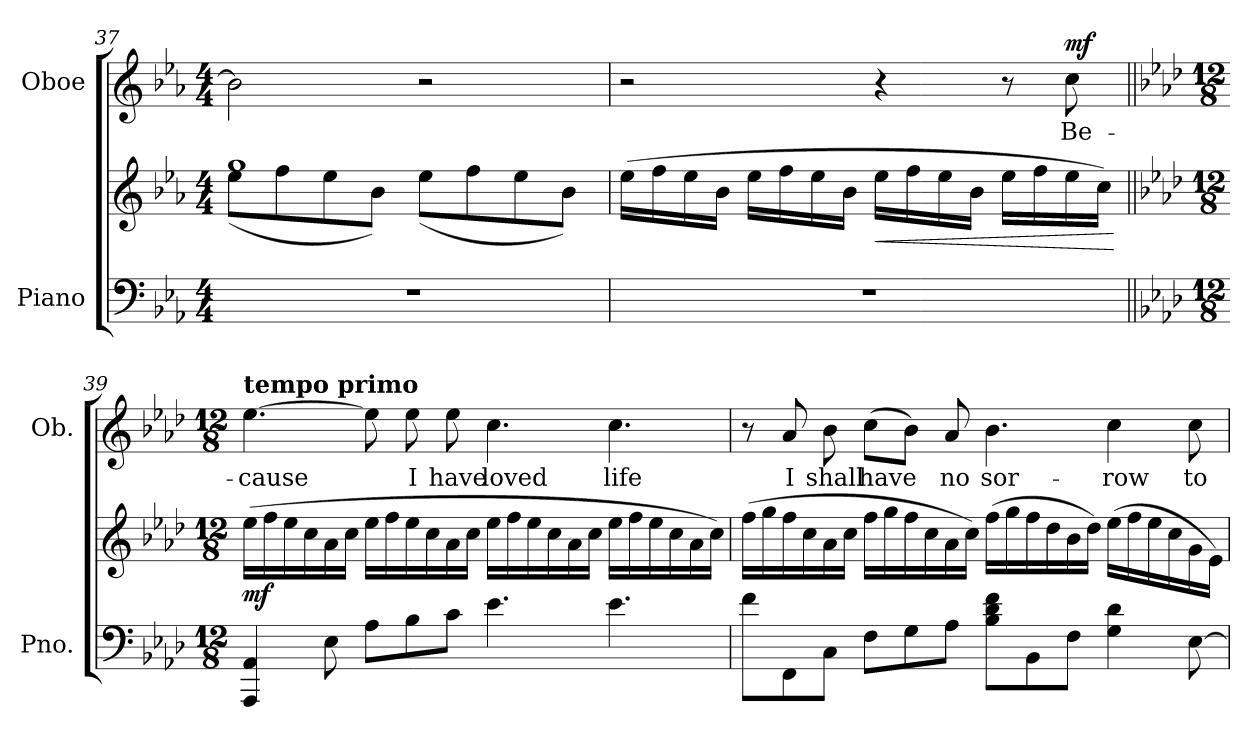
**kern	**kern	**dynam	**kern	**text	**dynam
*part2	*part2	*part2	*part1	*part1	*part1
*staff3	*staff2	*staff2/3	*staff1	*staff1	*staff1
*I"Piano	*	*	*I"Oboe	*	*
*I'Pno.	*	*	*I'Ob.	*	*
*clefF4	*clefG2	*	*clefG2	*	*
*k[b-e-a-]	*k[b-e-a-]	*	*k[b-e-a-]	*	*
*M4/4	*M4/4	*	*M4/4	*	*
=37	=37	=37	=37	=37	=37
*	*^	*	*	*	*
1r	1gg	(8ee-\L	.	2b-\]	.	.
.	.	8ff\	.	.	.	.
.	.	8ee-\	.	.	.	.
.	.	8b-\J)	.	.	.	.
.	.	(8ee-\L	.	2r	.	.
.	.	8ff\	.	.	.	.
.	.	8ee-\	.	.	.	.
.	.	8b-\J)	.	.	.	.
*	*v	*v	*	*	*	*
=38	=38	=38	=38	=38	=38
1r	(16ee-\LL	.	2r	.	.
.	16ff\	.	.	.	.
.	16ee-\	.	.	.	.
.	16b-\JJ	.	.	.	.
.	16ee-\LL	.	.	.	.
.	16ff\	.	.	.	.
.	16ee-\	.	.	.	.
.	16b-\JJ	.	.	.	.
!	!	!LO:HP:b	!	!	!
.	16ee-\LL	<	4r	.	.
.	16ff\	.	.	.	.
.	16ee-\	.	.	.	.
.	16b-\JJ	.	.	.	.
.	16ee-\LL	.	8r	.	.
.	16ff\	.	.	.	.
!	!	!	!	!LO:LY:b	!LO:DY:b
.	16ee-\	.	8cc\	Be-	mf
.	16cc\JJ)	.	.	.	.
.	.	[	.	.	.
!!LO:LB:g=z
=39||	=39||	=39||	=39||	=39||	=39||
*k[b-e-a-d-]	*k[b-e-a-d-]	*	*k[b-e-a-d-]	*	*
*M12/8	*M12/8	*	*M12/8	*	*
!	!	!	!LO:TX:a:B:t=tempo primo	!	!
!	!	!LO:DY:b	!	!LO:LY:b	!
4AAA-/ 4AA-/	(16ee-\LL	mf	[4.ee-\	-cause	.
.	16ff\	.	.	.	.
.	16ee-\	.	.	.	.
.	16cc\	.	.	.	.
8E-\	16a-\	.	.	.	.
.	16cc\JJ	.	.	.	.
8A-\L	16ee-\LL	.	8ee-\]	.	.
.	16ff\	.	.	.	.
!	!	!	!	!LO:LY:b	!
8B-\	16ee-\	.	8ee-\	I	.
.	16cc\	.	.	.	.
!	!	!	!	!LO:LY:b	!
8c\J	16a-\	.	8ee-\	have	.
.	16cc\JJ	.	.	.	.
!	!	!	!	!LO:LY:b	!
4.e-\	16ee-\LL	.	4.cc\	loved	.
.	16ff\	.	.	.	.
.	16ee-\	.	.	.	.
.	16cc\	.	.	.	.
.	16a-\	.	.	.	.
.	16cc\JJ	.	.	.	.
!	!	!	!	!LO:LY:b	!
4.e-\	16ee-\LL	.	4.cc\	life	.
.	16ff\	.	.	.	.
.	16ee-\	.	.	.	.
.	16cc\	.	.	.	.
.	16a-\	.	.	.	.
.	16cc\JJ)	.	.	.	.
!!LO:LB:g=z
=40	=40	=40	=40	=40	=40
8f\L	(16ff\LL	.	8r	.	.
.	16gg\	.	.	.	.
!	!	!	!	!LO:LY:b	!
8FF\	16ff\	.	8a-/	I	.
.	16cc\	.	.	.	.
!	!	!	!	!LO:LY:b	!
8C\J	16a-\	.	8b-\	shall	.
.	16cc\JJ	.	.	.	.
!	!	!	!	!LO:LY:b	!
8F\L	16ff\LL	.	(8cc\L	have	.
.	16gg\	.	.	.	.
8G\	16ff\	.	8b-\J)	.	.
.	16cc\	.	.	.	.
!	!	!	!	!LO:LY:b	!
8A-\J	16a-\	.	8a-/	no	.
.	16cc\JJ)	.	.	.	.
!	!	!	!	!LO:LY:b	!
8B-\ 8d-\ 8f\L	(16ff\LL	.	4.b-\	sor-	.
.	16gg\	.	.	.	.
8BB-\	16ff\	.	.	.	.
.	16dd-\	.	.	.	.
8F\J	16b-\	.	.	.	.
.	16dd-\JJ)	.	.	.	.
!	!	!	!	!LO:LY:b	!
4G\ 4d-\	(16ee-\LL	.	4cc\	-row	.
.	16ff\	.	.	.	.
.	16ee-\	.	.	.	.
.	16cc\	.	.	.	.
!	!	!	!	!LO:LY:b	!
[8E-\	16g\	.	8cc\	to	.
.	16e-\JJ)	.	.	.	.
=	=	=	=	=	=
*-	*-	*-	*-	*-	*-
